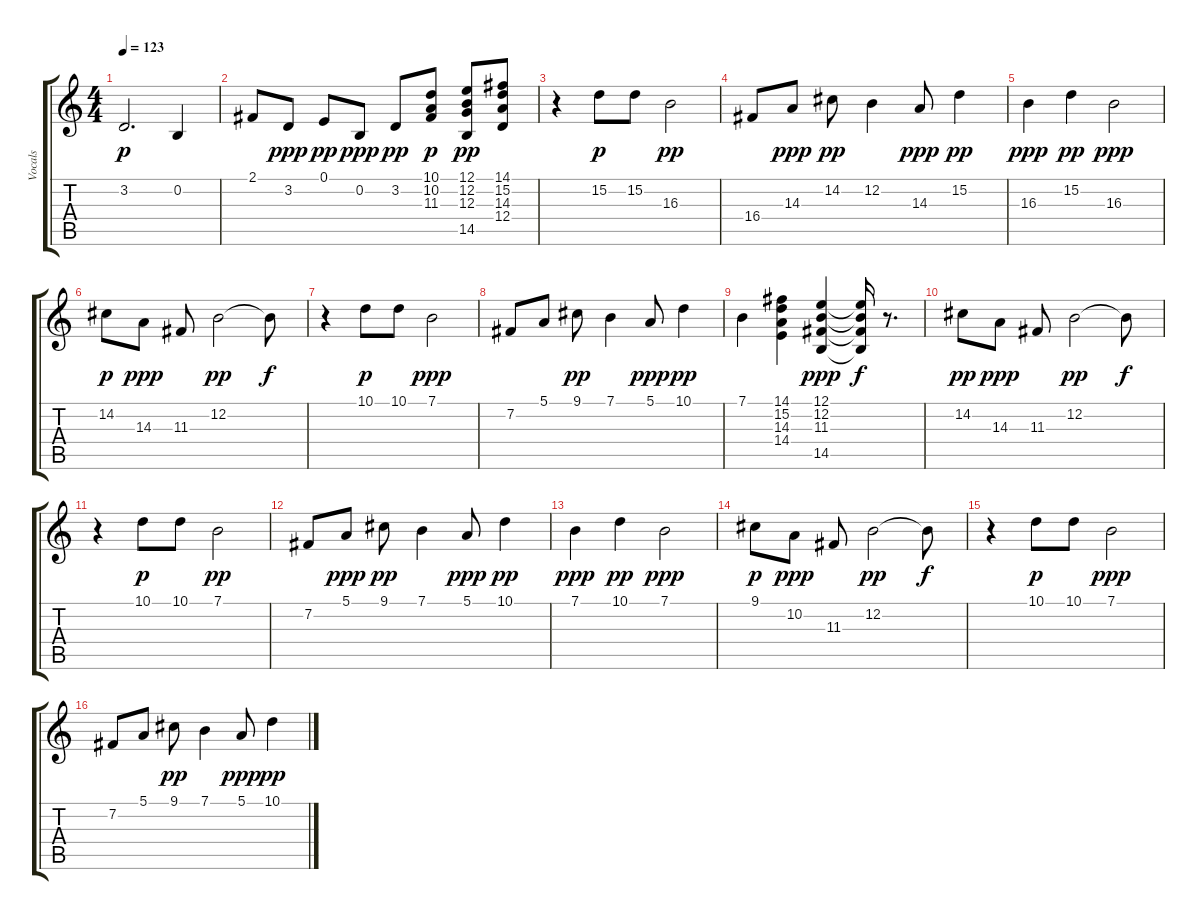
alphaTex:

\track ("Vocals" "Vocals") {instrument flute}
\staff {score tabs}
\tuning (E4 B3 G3 D3 A2 E2) {hide}
\ts (4 4)
\tempo 123
\clef g2
\ks c
3.2.2{d dy p} 0.2.4 |
2.1.8 3.2.8{dy ppp} 0.1.8{dy pp} 0.2.8{dy ppp} 3.2.8{dy pp} (10.1 10.2 11.3).8{dy p} (12.1 12.2 12.3 14.5).8{dy pp} (14.1 15.2 14.3 12.4).8 |
r.4 15.2.8{dy p} 15.2.8 16.3.2{dy pp} |
16.4.8 14.3.8{dy ppp} 14.2.8{dy pp} 12.2.4 14.3.8{dy ppp} 15.2.4{dy pp} |
16.3.4{dy ppp} 15.2.4{dy pp} 16.3.2{dy ppp} |
14.2.8{dy p} 14.3.8{dy ppp} 11.3.8 12.2.2{dy pp} 12.2{t}.8{dy f} |
r.4 10.1.8{dy p} 10.1.8 7.1.2{dy ppp} |
7.2.8 5.1.8 9.1.8{dy pp} 7.1.4 5.1.8{dy ppp} 10.1.4{dy pp} |
7.1.4 (14.1 15.2 14.3 14.4).4 (12.1 12.2 11.3 14.5).4{dy ppp} (12.1{t} 12.2{t} 11.3{t} 14.5{t}).16{dy f} r.8{d} |
14.2.8{dy pp} 14.3.8{dy ppp} 11.3.8 12.2.2{dy pp} 12.2{t}.8{dy f} |
r.4 10.1.8{dy p} 10.1.8 7.1.2{dy pp} |
7.2.8 5.1.8{dy ppp} 9.1.8{dy pp} 7.1.4 5.1.8{dy ppp} 10.1.4{dy pp} |
7.1.4{dy ppp} 10.1.4{dy pp} 7.1.2{dy ppp} |
9.1.8{dy p} 10.2.8{dy ppp} 11.3.8 12.2.2{dy pp} 12.2{t}.8{dy f} |
r.4 10.1.8{dy p} 10.1.8 7.1.2{dy ppp} |
7.2.8 5.1.8 9.1.8{dy pp} 7.1.4 5.1.8{dy ppp} 10.1.4{dy pp}
